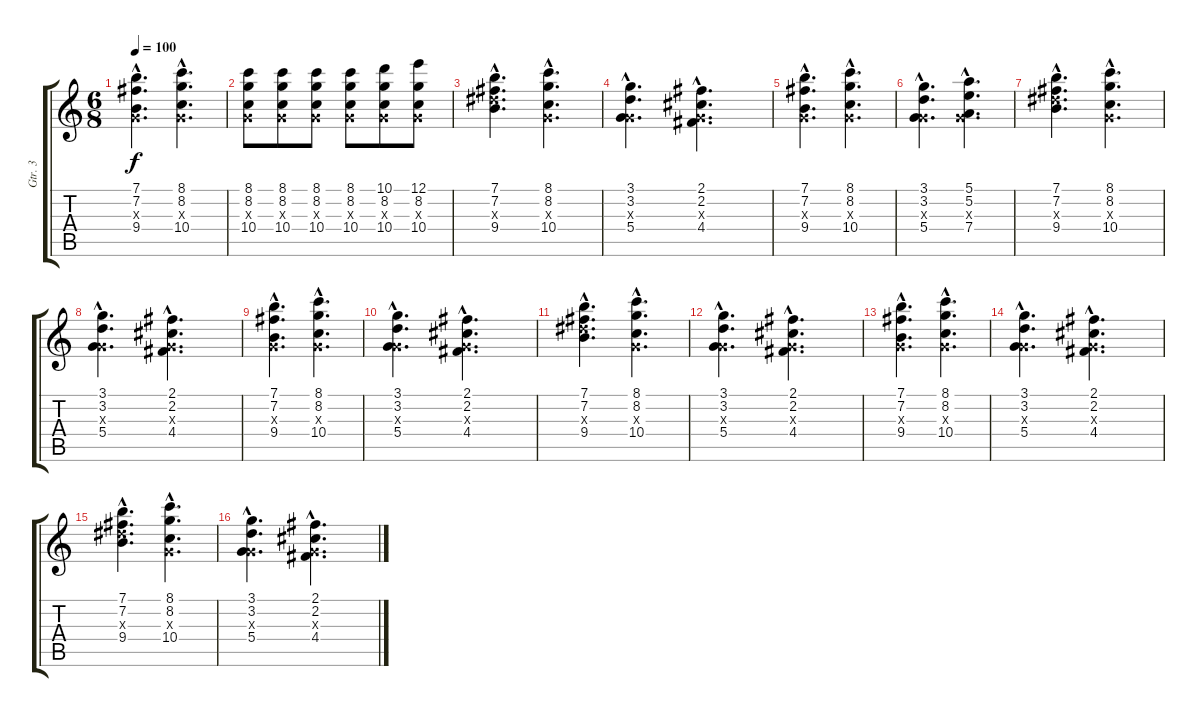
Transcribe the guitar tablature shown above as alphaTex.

\track ("Gtr. 3" "Gtr. 3") {instrument electricguitarjazz}
\staff {score tabs}
\tuning (E4 B3 G3 D3 A2 E2) {hide}
\ts (6 8)
\tempo 100
\clef g2
\ks c
(7.1{hac} 7.2{hac} 0.3{hac x} 9.4{hac}).4{d dy f} (8.1{hac} 8.2{hac} 0.3{hac x} 10.4{hac}).4{d} |
(8.1 8.2 0.3{x} 10.4).8 (8.1 8.2 0.3{x} 10.4).8 (8.1 8.2 0.3{x} 10.4).8 (8.1 8.2 0.3{x} 10.4).8 (10.1 8.2 0.3{x} 10.4).8 (12.1 8.2 0.3{x} 10.4).8 |
(7.1{hac} 7.2{hac} 8.3{hac x} 9.4{hac}).4{d volume 10 instrument electricguitarjazz} (8.1{hac} 8.2{hac} 0.3{hac x} 10.4{hac}).4{d} |
(3.1{hac} 3.2{hac} 0.3{hac x} 5.4{hac}).4{d} (2.1{hac} 2.2{hac} 0.3{hac x} 4.4{hac}).4{d} |
(7.1{hac} 7.2{hac} 0.3{hac x} 9.4{hac}).4{d} (8.1{hac} 8.2{hac} 0.3{hac x} 10.4{hac}).4{d} |
(3.1{hac} 3.2{hac} 0.3{hac x} 5.4{hac}).4{d} (5.1{hac} 5.2{hac} 0.3{hac x} 7.4{hac}).4{d} |
(7.1{hac} 7.2{hac} 8.3{hac x} 9.4{hac}).4{d volume 10 instrument electricguitarjazz} (8.1{hac} 8.2{hac} 0.3{hac x} 10.4{hac}).4{d} |
(3.1{hac} 3.2{hac} 0.3{hac x} 5.4{hac}).4{d} (2.1{hac} 2.2{hac} 0.3{hac x} 4.4{hac}).4{d} |
(7.1{hac} 7.2{hac} 0.3{hac x} 9.4{hac}).4{d} (8.1{hac} 8.2{hac} 0.3{hac x} 10.4{hac}).4{d} |
(3.1{hac} 3.2{hac} 0.3{hac x} 5.4{hac}).4{d} (2.1{hac} 2.2{hac} 0.3{hac x} 4.4{hac}).4{d} |
(7.1{hac} 7.2{hac} 8.3{hac x} 9.4{hac}).4{d volume 10 instrument electricguitarjazz} (8.1{hac} 8.2{hac} 0.3{hac x} 10.4{hac}).4{d} |
(3.1{hac} 3.2{hac} 0.3{hac x} 5.4{hac}).4{d} (2.1{hac} 2.2{hac} 0.3{hac x} 4.4{hac}).4{d} |
(7.1{hac} 7.2{hac} 0.3{hac x} 9.4{hac}).4{d} (8.1{hac} 8.2{hac} 0.3{hac x} 10.4{hac}).4{d} |
(3.1{hac} 3.2{hac} 0.3{hac x} 5.4{hac}).4{d} (2.1{hac} 2.2{hac} 0.3{hac x} 4.4{hac}).4{d} |
(7.1{hac} 7.2{hac} 8.3{hac x} 9.4{hac}).4{d volume 10 instrument electricguitarjazz} (8.1{hac} 8.2{hac} 0.3{hac x} 10.4{hac}).4{d} |
(3.1{hac} 3.2{hac} 0.3{hac x} 5.4{hac}).4{d} (2.1{hac} 2.2{hac} 0.3{hac x} 4.4{hac}).4{d}
